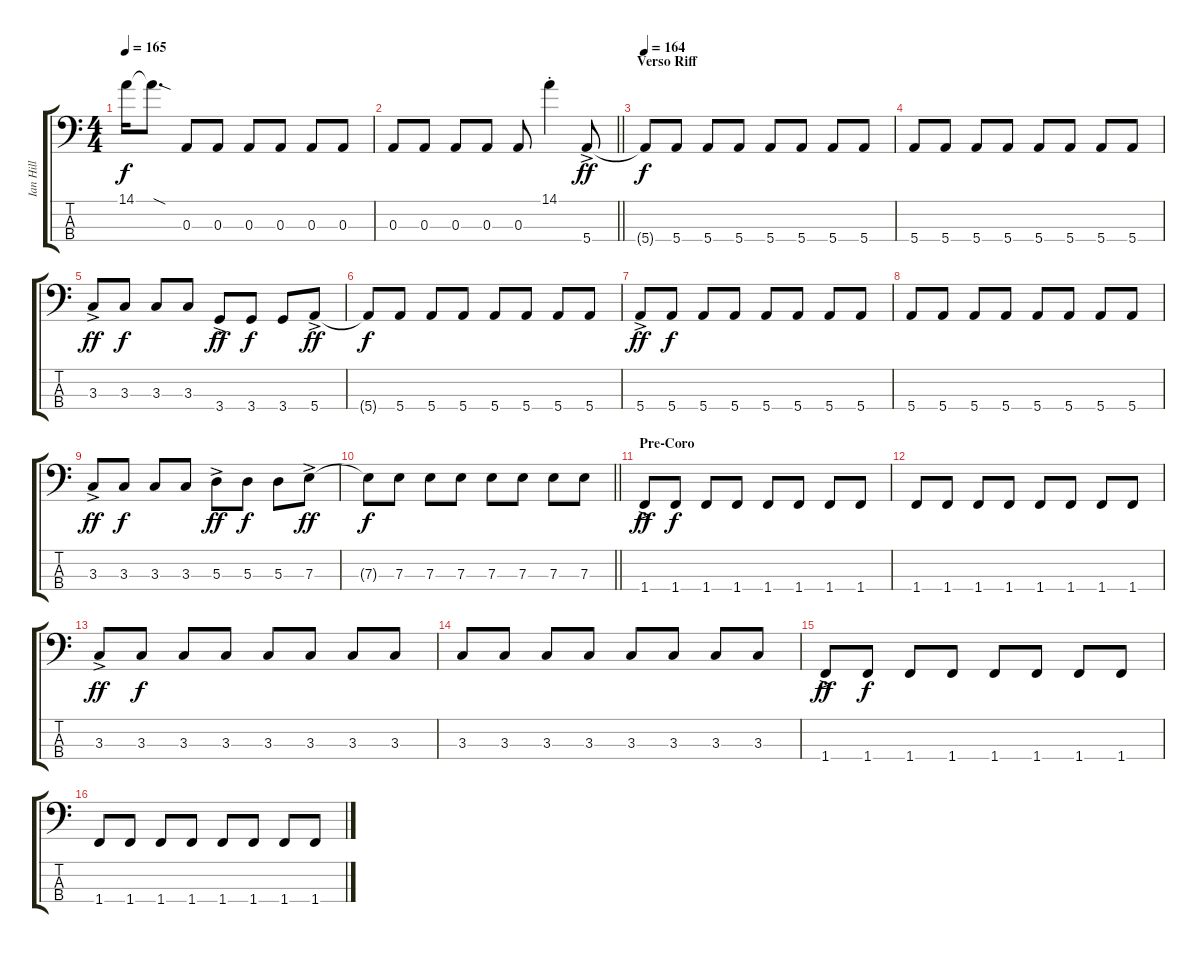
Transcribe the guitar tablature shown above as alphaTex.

\track ("Ian Hill" "Ian Hill") {instrument electricbassfinger}
\staff {score tabs}
\tuning (G2 D2 A1 E1) {hide}
\ts (4 4)
\tempo 165
\clef f4
\ks c
14.1{t}.16{dy f} 14.1{sod t}.8{d} 0.3.8 0.3.8 0.3.8 0.3.8 0.3.8 0.3.8 |
\barLineRight lightlight
0.3.8 0.3.8 0.3.8 0.3.8 0.3.8 14.1{st}.4 5.4{ac}.8{dy ff} |
\section ("" "Verso Riff")
\tempo 164
5.4{t}.8{dy f} 5.4.8 5.4.8 5.4.8 5.4.8 5.4.8 5.4.8 5.4.8 |
5.4.8 5.4.8 5.4.8 5.4.8 5.4.8 5.4.8 5.4.8 5.4.8 |
3.3{ac}.8{dy ff} 3.3.8{dy f} 3.3.8 3.3.8 3.4{ac}.8{dy ff} 3.4.8{dy f} 3.4.8 5.4{ac}.8{dy ff} |
5.4{t}.8{dy f} 5.4.8 5.4.8 5.4.8 5.4.8 5.4.8 5.4.8 5.4.8 |
5.4{ac}.8{dy ff} 5.4.8{dy f} 5.4.8 5.4.8 5.4.8 5.4.8 5.4.8 5.4.8 |
5.4.8 5.4.8 5.4.8 5.4.8 5.4.8 5.4.8 5.4.8 5.4.8 |
3.3{ac}.8{dy ff} 3.3.8{dy f} 3.3.8 3.3.8 5.3{ac}.8{dy ff} 5.3.8{dy f} 5.3.8 7.3{ac}.8{dy ff} |
\barLineRight lightlight
7.3{t}.8{dy f} 7.3.8 7.3.8 7.3.8 7.3.8 7.3.8 7.3.8 7.3.8 |
\section ("" "Pre-Coro")
1.4{ac}.8{dy ff} 1.4.8{dy f} 1.4.8 1.4.8 1.4.8 1.4.8 1.4.8 1.4.8 |
1.4.8 1.4.8 1.4.8 1.4.8 1.4.8 1.4.8 1.4.8 1.4.8 |
3.3{ac}.8{dy ff} 3.3.8{dy f} 3.3.8 3.3.8 3.3.8 3.3.8 3.3.8 3.3.8 |
3.3.8 3.3.8 3.3.8 3.3.8 3.3.8 3.3.8 3.3.8 3.3.8 |
1.4{ac}.8{dy ff} 1.4.8{dy f} 1.4.8 1.4.8 1.4.8 1.4.8 1.4.8 1.4.8 |
1.4.8 1.4.8 1.4.8 1.4.8 1.4.8 1.4.8 1.4.8 1.4.8
